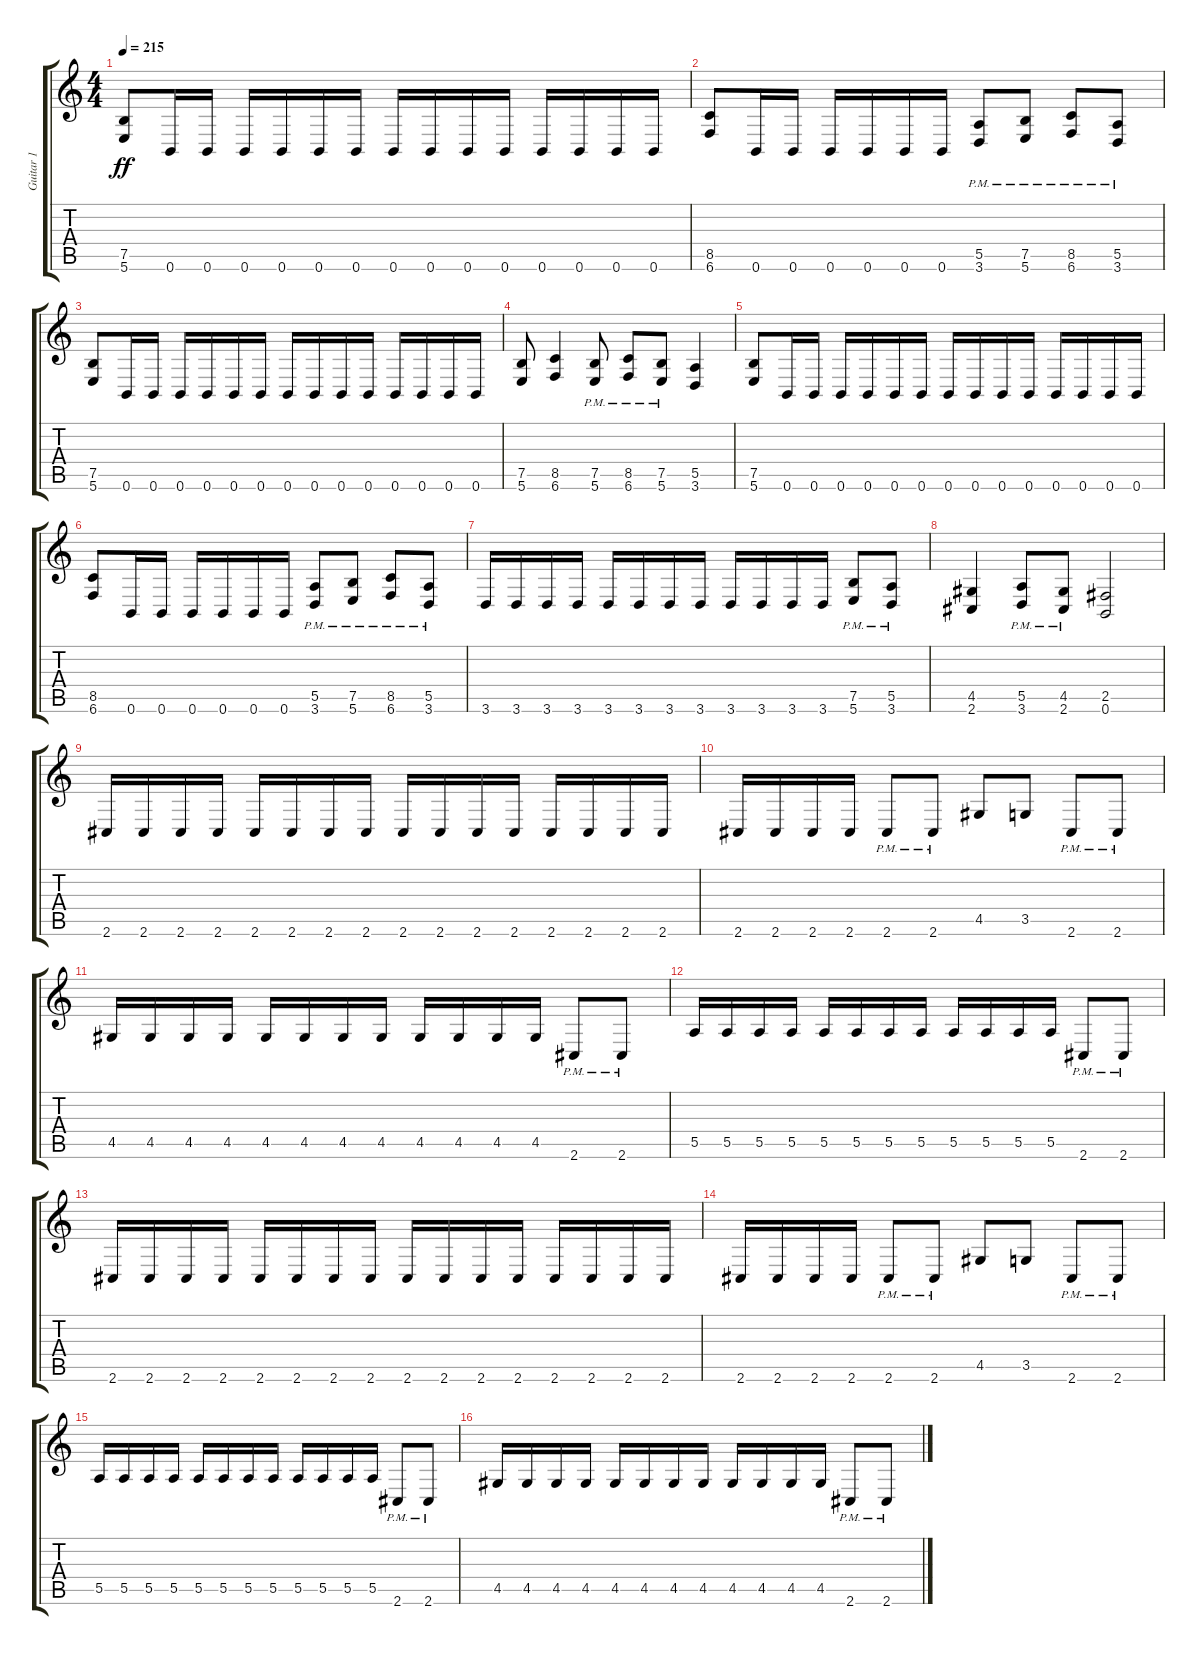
\track ("Guitar 1" "Guitar 1") {instrument distortionguitar}
\staff {score tabs}
\tuning (B3 Gb3 D3 A2 E2 B1) {hide}
\ts (4 4)
\tempo 215
\clef g2
\ks c
(7.5 5.6).8{dy ff} 0.6.16 0.6.16 0.6.16 0.6.16 0.6.16 0.6.16 0.6.16 0.6.16 0.6.16 0.6.16 0.6.16 0.6.16 0.6.16 0.6.16 |
(8.5 6.6).8 0.6.16 0.6.16 0.6.16 0.6.16 0.6.16 0.6.16 (5.5{pm} 3.6{pm}).8 (7.5{pm} 5.6{pm}).8 (8.5{pm} 6.6{pm}).8 (5.5{pm} 3.6{pm}).8 |
(7.5 5.6).8 0.6.16 0.6.16 0.6.16 0.6.16 0.6.16 0.6.16 0.6.16 0.6.16 0.6.16 0.6.16 0.6.16 0.6.16 0.6.16 0.6.16 |
(7.5 5.6).8 (8.5 6.6).4 (7.5{pm} 5.6{pm}).8 (8.5{pm} 6.6{pm}).8 (7.5{pm} 5.6{pm}).8 (5.5 3.6).4 |
(7.5 5.6).8 0.6.16 0.6.16 0.6.16 0.6.16 0.6.16 0.6.16 0.6.16 0.6.16 0.6.16 0.6.16 0.6.16 0.6.16 0.6.16 0.6.16 |
(8.5 6.6).8 0.6.16 0.6.16 0.6.16 0.6.16 0.6.16 0.6.16 (5.5{pm} 3.6{pm}).8 (7.5{pm} 5.6{pm}).8 (8.5{pm} 6.6{pm}).8 (5.5{pm} 3.6{pm}).8 |
3.6.16 3.6.16 3.6.16 3.6.16 3.6.16 3.6.16 3.6.16 3.6.16 3.6.16 3.6.16 3.6.16 3.6.16 (7.5{pm} 5.6{pm}).8 (5.5{pm} 3.6{pm}).8 |
(4.5 2.6).4 (5.5{pm} 3.6{pm}).8 (4.5{pm} 2.6{pm}).8 (2.5 0.6).2 |
2.6.16 2.6.16 2.6.16 2.6.16 2.6.16 2.6.16 2.6.16 2.6.16 2.6.16 2.6.16 2.6.16 2.6.16 2.6.16 2.6.16 2.6.16 2.6.16 |
2.6.16 2.6.16 2.6.16 2.6.16 2.6{pm}.8 2.6{pm}.8 4.5.8 3.5.8 2.6{pm}.8 2.6{pm}.8 |
4.5.16 4.5.16 4.5.16 4.5.16 4.5.16 4.5.16 4.5.16 4.5.16 4.5.16 4.5.16 4.5.16 4.5.16 2.6{pm}.8 2.6{pm}.8 |
5.5.16 5.5.16 5.5.16 5.5.16 5.5.16 5.5.16 5.5.16 5.5.16 5.5.16 5.5.16 5.5.16 5.5.16 2.6{pm}.8 2.6{pm}.8 |
2.6.16 2.6.16 2.6.16 2.6.16 2.6.16 2.6.16 2.6.16 2.6.16 2.6.16 2.6.16 2.6.16 2.6.16 2.6.16 2.6.16 2.6.16 2.6.16 |
2.6.16 2.6.16 2.6.16 2.6.16 2.6{pm}.8 2.6{pm}.8 4.5.8 3.5.8 2.6{pm}.8 2.6{pm}.8 |
5.5.16 5.5.16 5.5.16 5.5.16 5.5.16 5.5.16 5.5.16 5.5.16 5.5.16 5.5.16 5.5.16 5.5.16 2.6{pm}.8 2.6{pm}.8 |
4.5.16 4.5.16 4.5.16 4.5.16 4.5.16 4.5.16 4.5.16 4.5.16 4.5.16 4.5.16 4.5.16 4.5.16 2.6{pm}.8 2.6{pm}.8
